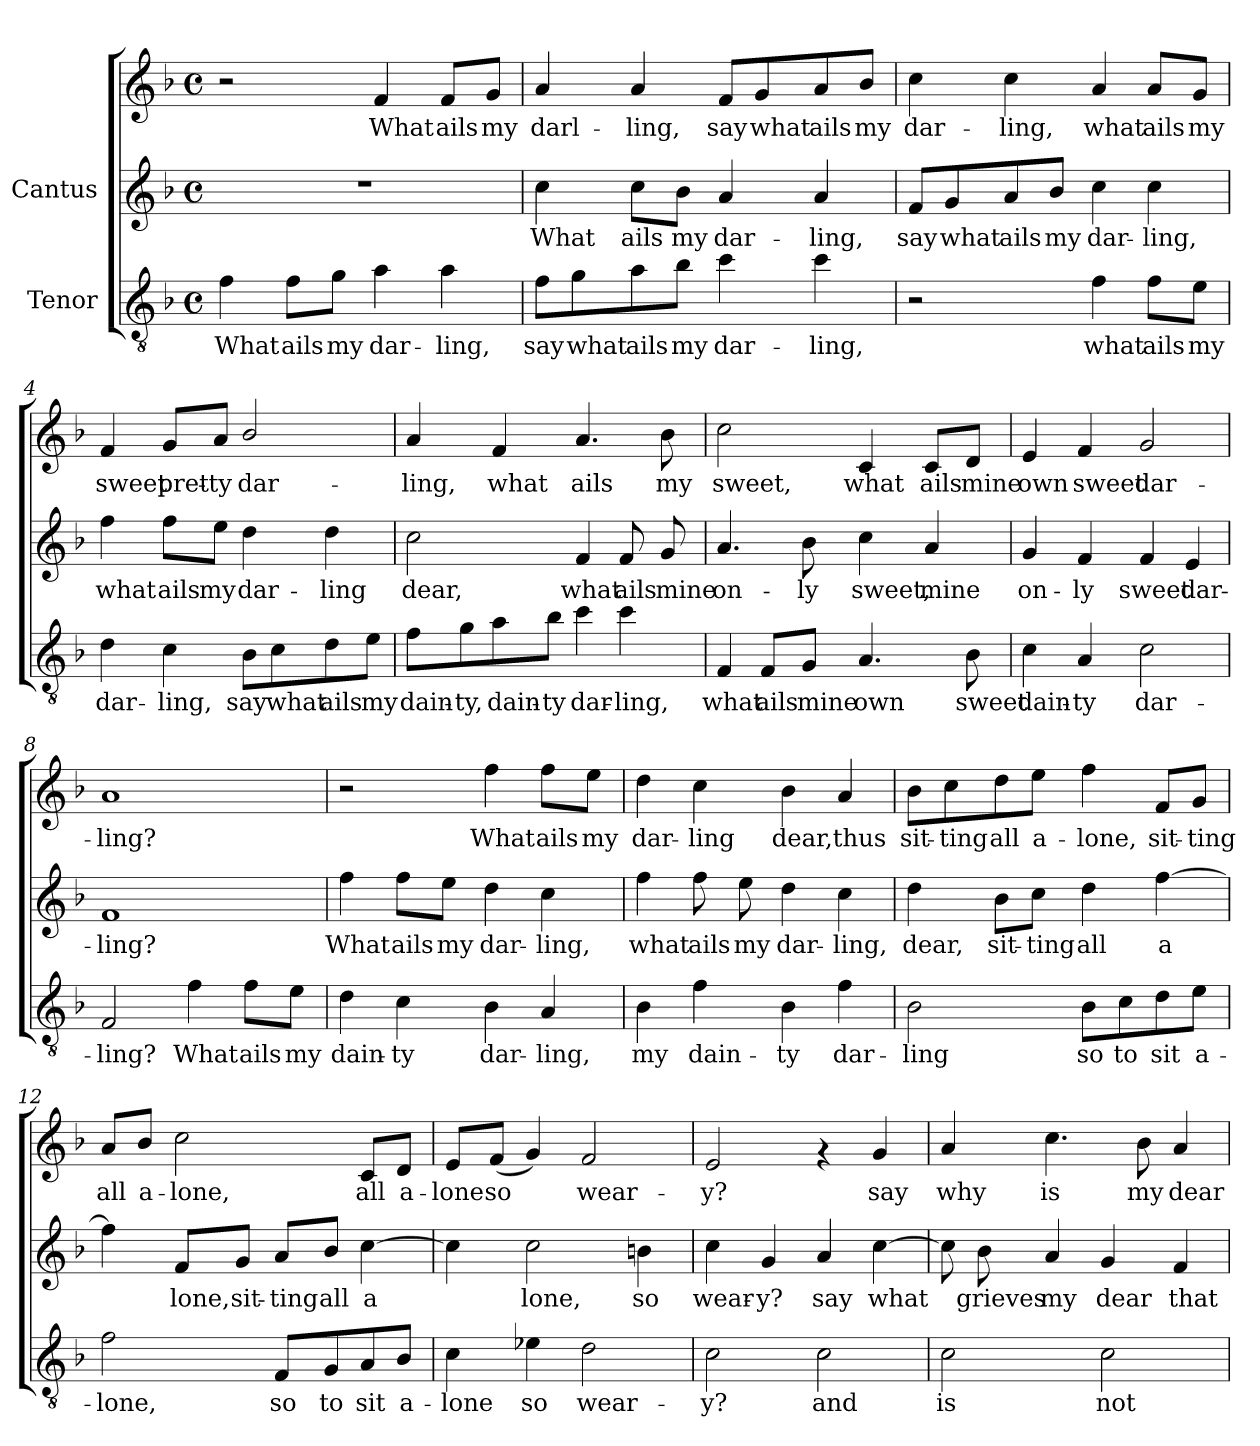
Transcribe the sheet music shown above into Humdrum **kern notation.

**kern	**text	**kern	**text	**kern	**text
*part2	*part2	*part1	*part1	*part1	*part1
*staff3	*staff3	*staff2	*staff2	*staff1	*staff1
*I"Tenor	*	*I"Cantus	*	*	*
!!LO:PB:g=z
*stria5	*	*stria5	*	*stria5	*
*clefGv2	*	*clefG2	*	*clefG2	*
*k[b-]	*	*k[b-]	*	*k[b-]	*
*F:	*	*F:	*	*F:	*
*M4/4	*	*M4/4	*	*M4/4	*
*met(c)	*	*met(c)	*	*met(c)	*
*MM132	*	*MM132	*	*MM132	*
=1	=1	=1	=1	=1	=1
!	!LO:LY:b:cj	!	!	!	!
4f\	What	1r	.	2r	.
!	!LO:LY:b:cj	!	!	!	!
8f\L	ails	.	.	.	.
!	!LO:LY:b:cj	!	!	!	!
8g\J	my	.	.	.	.
!	!LO:LY:b:cj	!	!	!	!LO:LY:b:cj
4a\	dar-	.	.	4f/	What
!	!LO:LY:b:cj	!	!	!	!LO:LY:b:cj
4a\	-ling,	.	.	8f/L	ails
!	!	!	!	!	!LO:LY:b:cj
.	.	.	.	8g/J	my
=2	=2	=2	=2	=2	=2
!	!LO:LY:b:cj	!	!LO:LY:b:cj	!	!LO:LY:b:cj
8f\L	say	4cc\	What	4a/	darl-
!	!LO:LY:b:cj	!	!	!	!
8g\	what	.	.	.	.
!	!LO:LY:b:cj	!	!LO:LY:b:cj	!	!LO:LY:b:cj
8a\	ails	8cc\L	ails	4a/	-ling,
!	!LO:LY:b:cj	!	!LO:LY:b:cj	!	!
8b-\J	my	8b-\J	my	.	.
!	!LO:LY:b:cj	!	!LO:LY:b:cj	!	!LO:LY:b:cj
4cc\	dar-	4a/	dar-	8f/L	say
!	!	!	!	!	!LO:LY:b:cj
.	.	.	.	8g/	what
!	!LO:LY:b:cj	!	!LO:LY:b:cj	!	!LO:LY:b:cj
4cc\	-ling,	4a/	-ling,	8a/	ails
!	!	!	!	!	!LO:LY:b:cj
.	.	.	.	8b-/J	my
=3	=3	=3	=3	=3	=3
!	!	!	!LO:LY:b:cj	!	!LO:LY:b:cj
2r	.	8f/L	say	4cc\	dar-
!	!	!	!LO:LY:b:cj	!	!
.	.	8g/	what	.	.
!	!	!	!LO:LY:b:cj	!	!LO:LY:b:cj
.	.	8a/	ails	4cc\	-ling,
!	!	!	!LO:LY:b:cj	!	!
.	.	8b-/J	my	.	.
!	!LO:LY:b:cj	!	!LO:LY:b:cj	!	!LO:LY:b:cj
4f\	what	4cc\	dar-	4a/	what
!	!LO:LY:b:cj	!	!LO:LY:b:cj	!	!LO:LY:b:cj
8f\L	ails	4cc\	-ling,	8a/L	ails
!	!LO:LY:b:cj	!	!	!	!LO:LY:b:cj
8e\J	my	.	.	8g/J	my
!!LO:LB:g=z
=4	=4	=4	=4	=4	=4
!	!LO:LY:b:cj	!	!LO:LY:b:cj	!	!LO:LY:b:cj
4d\	dar-	4ff\	-what	4f/	sweet
!	!LO:LY:b:cj	!	!LO:LY:b:cj	!	!LO:LY:b:cj
4c\	-ling,	8ff\L	ails	8g/L	pret-
!	!	!	!LO:LY:b:cj	!	!LO:LY:b:cj
.	.	8ee\J	my	8a/J	-ty
!	!LO:LY:b:cj	!	!LO:LY:b:cj	!	!LO:LY:b:cj
8B-\L	say	4dd\	dar-	2b-/	dar-
!	!LO:LY:b:cj	!	!	!	!
8c\	what	.	.	.	.
!	!LO:LY:b:cj	!	!LO:LY:b:cj	!	!
8d\	ails	4dd\	-ling	.	.
!	!LO:LY:b:cj	!	!	!	!
8e\J	my	.	.	.	.
=5	=5	=5	=5	=5	=5
!	!LO:LY:b:cj	!	!LO:LY:b:cj	!	!LO:LY:b:cj
8f\L	dain-	2cc\	dear,	4a/	ling,
!	!LO:LY:b:cj	!	!	!	!
8g\	-ty,	.	.	.	.
!	!LO:LY:b:cj	!	!	!	!LO:LY:b:cj
8a\	dain-	.	.	4f/	what
!	!LO:LY:b:cj	!	!	!	!
8b-\J	-ty	.	.	.	.
!	!LO:LY:b:cj	!	!LO:LY:b:cj	!	!LO:LY:b:cj
4cc\	dar-	4f/	what	4.a/	ails
!	!LO:LY:b:cj	!	!LO:LY:b:cj	!	!
4cc\	-ling,	8f/	ails	.	.
!	!	!	!LO:LY:b:cj	!	!LO:LY:b:cj
.	.	8g/	mine	8b-\	my
=6	=6	=6	=6	=6	=6
!	!LO:LY:b:cj	!	!LO:LY:b:cj	!	!LO:LY:b:cj
4F/	what	4.a/	on-	2cc\	sweet,
!	!LO:LY:b:cj	!	!	!	!
8F/L	ails	.	.	.	.
!	!LO:LY:b:cj	!	!LO:LY:b:cj	!	!
8G/J	mine	8b-\	-ly	.	.
!	!LO:LY:b:cj	!	!LO:LY:b:cj	!	!LO:LY:b:cj
4.A/	own	4cc\	sweet,	4c/	what
!	!	!	!LO:LY:b:cj	!	!LO:LY:b:cj
.	.	4a/	mine	8c/L	ails
!	!LO:LY:b:cj	!	!	!	!LO:LY:b:cj
8B-\	sweet	.	.	8d/J	mine
!!LO:LB:g=z
=7	=7	=7	=7	=7	=7
!	!LO:LY:b:cj	!	!LO:LY:b:cj	!	!LO:LY:b:cj
4c\	dain-	4g/	-on-	4e/	own
!	!LO:LY:b:cj	!	!LO:LY:b:cj	!	!LO:LY:b:cj
4A/	-ty	4f/	-ly	4f/	sweet
!	!LO:LY:b:cj	!	!LO:LY:b:cj	!	!LO:LY:b:cj
2c\	dar-	4f/	sweet	2g/	dar-
!	!	!	!LO:LY:b:cj	!	!
.	.	4e/	dar-	.	.
=8	=8	=8	=8	=8	=8
!	!LO:LY:b:cj	!	!LO:LY:b:cj	!	!LO:LY:b:cj
2F/	-ling?	1f	ling?	1a	-ling?
!	!LO:LY:b:cj	!	!	!	!
4f\	What	.	.	.	.
!	!LO:LY:b:cj	!	!	!	!
8f\L	ails	.	.	.	.
!	!LO:LY:b:cj	!	!	!	!
8e\J	my	.	.	.	.
=9	=9	=9	=9	=9	=9
!	!LO:LY:b:cj	!	!LO:LY:b:cj	!	!
4d\	dain-	4ff\	What	2r	.
!	!LO:LY:b:cj	!	!LO:LY:b:cj	!	!
4c\	-ty	8ff\L	ails	.	.
!	!	!	!LO:LY:b:cj	!	!
.	.	8ee\J	my	.	.
!	!LO:LY:b:cj	!	!LO:LY:b:cj	!	!LO:LY:b:cj
4B-\	dar-	4dd\	dar-	4ff\	What
!	!LO:LY:b:cj	!	!LO:LY:b:cj	!	!LO:LY:b:cj
4A/	-ling,	4cc\	-ling,	8ff\L	ails
!	!	!	!	!	!LO:LY:b:cj
.	.	.	.	8ee\J	my
=10	=10	=10	=10	=10	=10
!	!LO:LY:b:cj	!	!LO:LY:b:cj	!	!LO:LY:b:cj
4B-\	my	4ff\	what	4dd\	dar-
!	!LO:LY:b:cj	!	!LO:LY:b:cj	!	!LO:LY:b:cj
4f\	dain-	8ff\	ails	4cc\	-ling
!	!	!	!LO:LY:b:cj	!	!
.	.	8ee\	my	.	.
!	!LO:LY:b:cj	!	!LO:LY:b:cj	!	!LO:LY:b:cj
4B-\	-ty	4dd\	dar-	4b-\	dear,
!	!LO:LY:b:cj	!	!LO:LY:b:cj	!	!LO:LY:b:cj
4f\	dar-	4cc\	-ling,	4a/	thus
!!LO:LB:g=z
=11	=11	=11	=11	=11	=11
!	!LO:LY:b:cj	!	!LO:LY:b:cj	!	!LO:LY:b:cj
2B-\	-ling	4dd\	dear,	8b-\L	sit-
!	!	!	!	!	!LO:LY:b:cj
.	.	.	.	8cc\	-ting
!	!	!	!LO:LY:b:cj	!	!LO:LY:b:cj
.	.	8b-\L	sit-	8dd\	all
!	!	!	!LO:LY:b:cj	!	!LO:LY:b:cj
.	.	8cc\J	-ting	8ee\J	a-
!	!LO:LY:b:cj	!	!LO:LY:b:cj	!	!LO:LY:b:cj
8B-\L	so	4dd\	all	4ff\	-lone,
!	!LO:LY:b:cj	!	!	!	!
8c\	to	.	.	.	.
!	!LO:LY:b:cj	!	!LO:LY:b:cj	!	!LO:LY:b:cj
8d\	sit	[>4ff\	a-	8f/L	sit-
!	!LO:LY:b:cj	!	!	!	!LO:LY:b:cj
8e\J	a-	.	.	8g/J	-ting
=12	=12	=12	=12	=12	=12
!	!LO:LY:b:cj	!	!LO:LY:b:cj	!	!LO:LY:b:cj
2f\	-lone,	4ff\]	-	8a/L	-all
!	!	!	!	!	!LO:LY:b:cj
.	.	.	.	8b-/J	a-
!	!	!	!LO:LY:b:cj	!	!LO:LY:b:cj
.	.	8f/L	lone,	2cc\	-lone,
!	!	!	!LO:LY:b:cj	!	!
.	.	8g/J	sit-	.	.
!	!LO:LY:b:cj	!	!LO:LY:b:cj	!	!
8F/L	so	8a/L	-ting	.	.
!	!LO:LY:b:cj	!	!LO:LY:b:cj	!	!
8G/	to	8b-/J	all	.	.
!	!LO:LY:b:cj	!	!LO:LY:b:cj	!	!LO:LY:b:cj
8A/	sit	[>4cc\	a-	8c/L	all
!	!LO:LY:b:cj	!	!	!	!LO:LY:b:cj
8B-/J	a-	.	.	8d/J	a-
=13	=13	=13	=13	=13	=13
!	!LO:LY:b:cj	!	!LO:LY:b:cj	!	!LO:LY:b:cj
4c\	-lone	4cc\]	-	8e/L	-lone
!	!	!	!	!	!LO:LY:b:cj
.	.	.	.	(<8f/J	so
!	!LO:LY:b:cj	!	!LO:LY:b:cj	!	!LO:LY:b:cj
4e-X\	so	2cc\	lone,	4g/)	.
!	!LO:LY:b:cj	!	!	!	!LO:LY:b:cj
2d\	wear-	.	.	2f/	wear-
!	!	!	!LO:LY:b:cj	!	!
.	.	4bn\	so	.	.
=14	=14	=14	=14	=14	=14
!	!LO:LY:b:cj	!	!LO:LY:b:cj	!	!LO:LY:b:cj
2c\	-y?	4cc\	wear-	2e/	y?
!	!	!	!LO:LY:b:cj	!	!
.	.	4g/	-y?	.	.
!	!LO:LY:b:cj	!	!LO:LY:b:cj	!	!
2c\	and	4a/	say	4rf	.
!	!	!	!LO:LY:b:cj	!	!LO:LY:b:cj
.	.	[>4cc\	what	4g/	say
!!LO:PB:g=z
=15	=15	=15	=15	=15	=15
!	!LO:LY:b:cj	!	!LO:LY:b:cj	!	!LO:LY:b:cj
2c\	is	8cc\]	.	4a/	why
!	!	!	!LO:LY:b:cj	!	!
.	.	8b-\	grieves	.	.
!	!	!	!LO:LY:b:cj	!	!LO:LY:b:cj
.	.	4a/	my	4.cc\	is
!	!LO:LY:b:cj	!	!LO:LY:b:cj	!	!
2c\	not	4g/	dear	.	.
!	!	!	!	!	!LO:LY:b:cj
.	.	.	.	8b-\	my
!	!	!	!LO:LY:b:cj	!	!LO:LY:b:cj
.	.	4f/	that	4a/	dear
=	=	=	=	=	=
*-	*-	*-	*-	*-	*-
